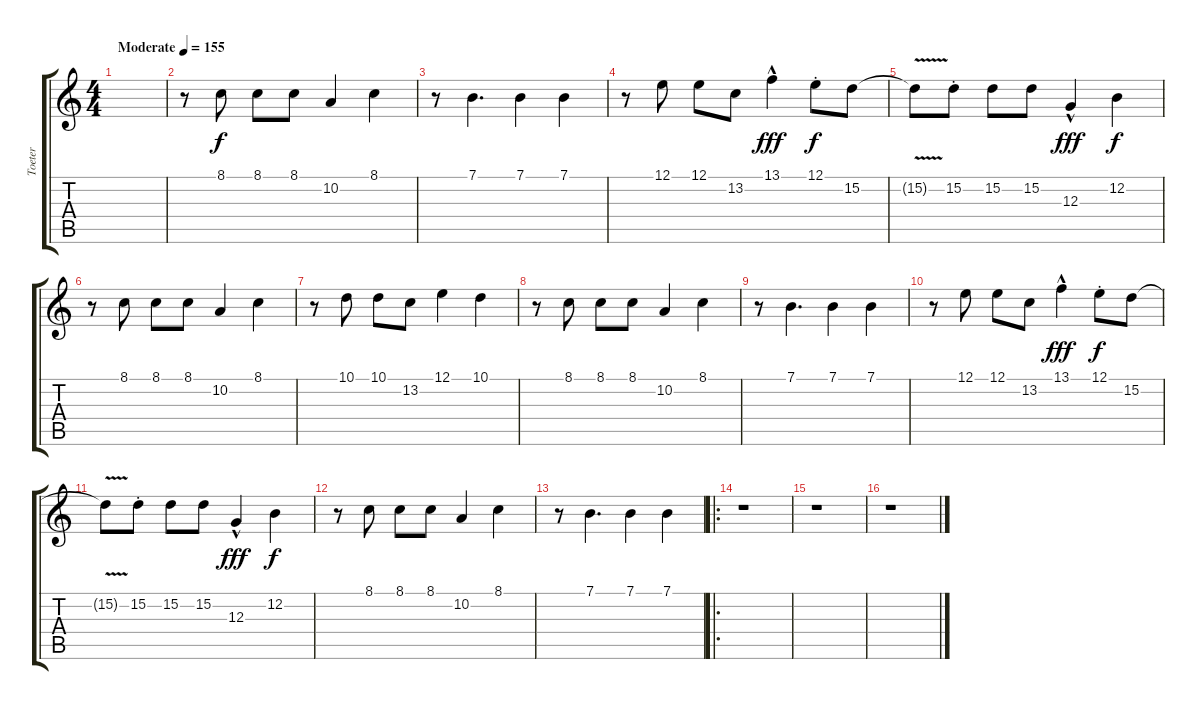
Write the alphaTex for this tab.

\track ("Toeter" "Toeter") {instrument trumpet}
\staff {score tabs}
\tuning (E4 B3 G3 D3 A2 E2) {hide}
\ts (4 4)
\tempo (155 "Moderate")
\clef g2
\ks c
|
r.8 8.1.8 8.1.8 8.1.8 10.2.4 8.1.4 |
r.8 7.1.4{d} 7.1.4 7.1.4 |
r.8 12.1.8 12.1.8 13.2.8 13.1{hac}.4{dy fff} 12.1{st}.8{dy f} 15.2.8 |
15.2{v t}.8 15.2{st}.8 15.2.8 15.2.8 12.3{hac}.4{dy fff} 12.2.4{dy f} |
r.8 8.1.8 8.1.8 8.1.8 10.2.4 8.1.4 |
r.8 10.1.8 10.1.8 13.2.8 12.1.4 10.1.4 |
r.8 8.1.8 8.1.8 8.1.8 10.2.4 8.1.4 |
r.8 7.1.4{d} 7.1.4 7.1.4 |
r.8 12.1.8 12.1.8 13.2.8 13.1{hac}.4{dy fff} 12.1{st}.8{dy f} 15.2.8 |
15.2{v t}.8 15.2{st}.8 15.2.8 15.2.8 12.3{hac}.4{dy fff} 12.2.4{dy f} |
r.8 8.1.8 8.1.8 8.1.8 10.2.4 8.1.4 |
r.8 7.1.4{d} 7.1.4 7.1.4 |
\ro
r.1 |
r.1 |
r.1
